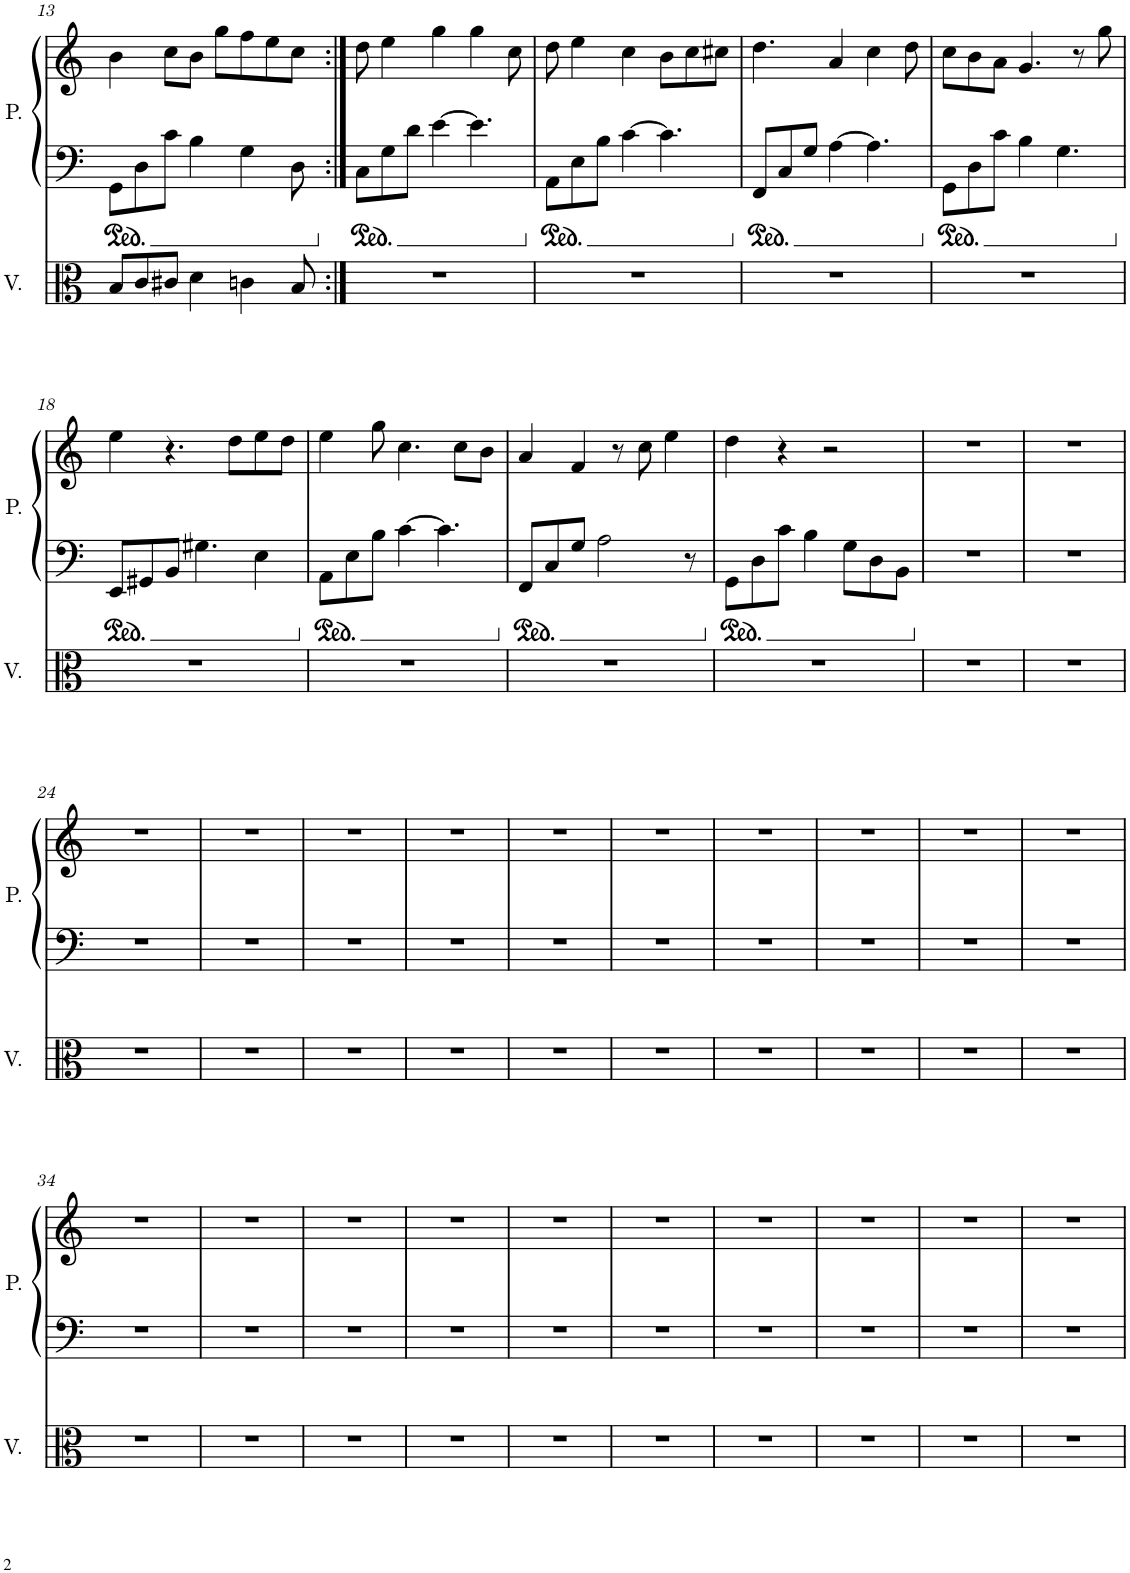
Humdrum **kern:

**kern	**kern	**kern
*part2	*part1	*part1
*staff3	*staff2	*staff1
*I"Violas	*I"Grand Piano	*
*I'V.	*I'P.	*
!!LO:PB:g=z
*clefC3	*clefF4	*clefG2
*k[]	*k[]	*k[]
*M4/4	*M4/4	*M4/4
=13	=13	=13
8B/L	8GG\L	4b\
8c/	8D\	.
8c#X/J	8c\J	8cc\L
4d\	4B\	8b\J
.	.	8gg\L
4cn\	4G\	8ff\
.	.	8ee\
8B/	8D\	8cc\J
=14:|!	=14:|!	=14:|!
1r	8C\L	8dd\
.	8G\	4ee\
.	8d\J	.
.	[4e\	4gg\
.	4.e\]	4gg\
.	.	8cc\
=15	=15	=15
1r	8AA\L	8dd\
.	8E\	4ee\
.	8B\J	.
.	[4c\	4cc\
.	4.c\]	8b\L
.	.	8cc\
.	.	8cc#X\J
=16	=16	=16
1r	8FF/L	4.dd\
.	8C/	.
.	8G/J	.
.	[4A\	4a/
.	4.A\]	4cc\
.	.	8dd\
=17	=17	=17
1r	8GG\L	8cc\L
.	8D\	8b\
.	8c\J	8a\J
.	4B\	4.g/
.	4.G\	.
.	.	8r
.	.	8gg\
!!LO:LB:g=z
=18	=18	=18
1r	8EE/L	4ee\
.	8GG#X/	.
.	8BB/J	4.r
.	4.G#X\	.
.	.	8dd\L
.	4E\	8ee\
.	.	8dd\J
=19	=19	=19
1r	8AA\L	4ee\
.	8E\	.
.	8B\J	8gg\
.	[4c\	4.cc\
.	4.c\]	.
.	.	8cc\L
.	.	8b\J
=20	=20	=20
1r	8FF/L	4a/
.	8C/	.
.	8G/J	4f/
.	2A\	.
.	.	8r
.	.	8cc\
.	.	4ee\
.	8r	.
=21	=21	=21
1r	8GG\L	4dd\
.	8D\	.
.	8c\J	4r
.	4B\	.
.	.	2r
.	8G\L	.
.	8D\	.
.	8BB\J	.
=22	=22	=22
1r	1r	1r
=23	=23	=23
1r	1r	1r
!!LO:LB:g=z
=24	=24	=24
1r	1r	1r
=25	=25	=25
1r	1r	1r
=26	=26	=26
1r	1r	1r
=27	=27	=27
1r	1r	1r
=28	=28	=28
1r	1r	1r
=29	=29	=29
1r	1r	1r
=30	=30	=30
1r	1r	1r
=31	=31	=31
1r	1r	1r
=32	=32	=32
1r	1r	1r
=33	=33	=33
1r	1r	1r
!!LO:LB:g=z
=34	=34	=34
1r	1r	1r
=35	=35	=35
1r	1r	1r
=36	=36	=36
1r	1r	1r
=37	=37	=37
1r	1r	1r
=38	=38	=38
1r	1r	1r
=39	=39	=39
1r	1r	1r
=40	=40	=40
1r	1r	1r
=41	=41	=41
1r	1r	1r
=42	=42	=42
1r	1r	1r
=43	=43	=43
1r	1r	1r
=	=	=
*-	*-	*-
